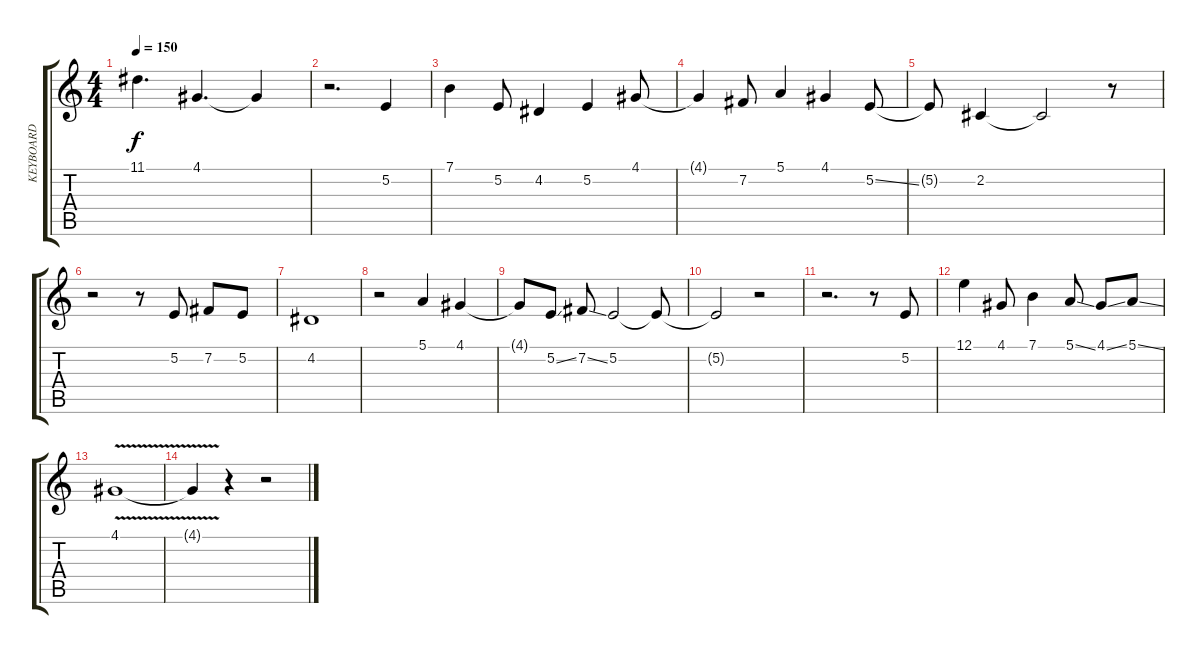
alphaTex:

\track ("KEYBOARD" "KEYBOARD") {instrument electricgrandpiano}
\staff {score tabs}
\tuning (E4 B3 G3 D3 A2 E2) {hide}
\ts (4 4)
\tempo 150
\clef g2
\ks c
11.1.4{d dy f} 4.1.4{d} 4.1{t}.4 |
r.2{d} 5.2.4 |
7.1.4 5.2.8 4.2.4 5.2.4 4.1.8 |
4.1{t}.4 7.2.8 5.1.4 4.1.4 5.2{ss}.8 |
5.2{t}.8 2.2.4 2.2{t}.2 r.8 |
r.2 r.8 5.2.8 7.2.8 5.2.8 |
4.2.1 |
r.2 5.1.4 4.1.4 |
4.1{t}.8 5.2{ss}.8 7.2{ss}.8 5.2.2 5.2{t}.8 |
5.2{t}.2 r.2 |
r.2{d} r.8 5.2.8 |
12.1.4 4.1.8 7.1.4 5.1{ss}.8 4.1{ss}.8 5.1{ss}.8 |
4.1{v}.1 |
4.1{t}.4 r.4 r.2
